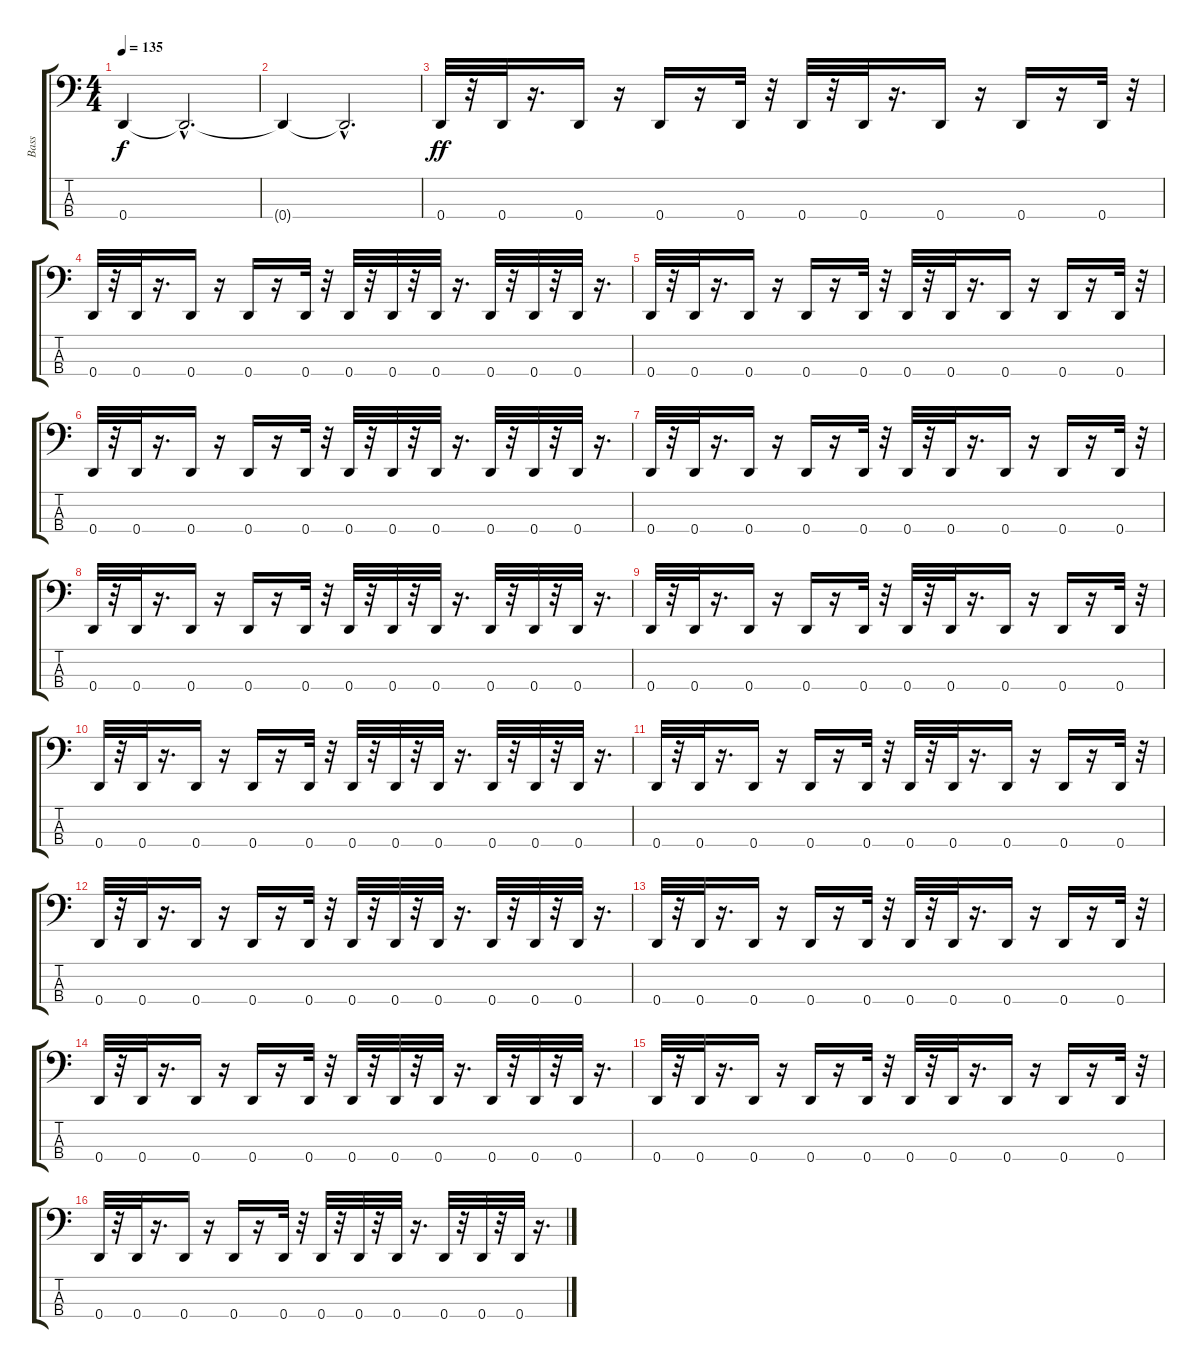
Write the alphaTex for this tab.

\track ("Bass" "Bass") {instrument electricbasspick}
\staff {score tabs}
\tuning (G2 D2 A1 D1) {hide}
\ts (4 4)
\tempo 135
\clef f4
\ks c
0.4{t}.4{dy f} 0.4{hac t}.2{d} |
0.4{t}.4 0.4{hac t}.2{d} |
0.4.32{dy ff} r.32 0.4.32 r.16{d} 0.4.16 r.16 0.4.16 r.16 0.4.32 r.32 0.4.32 r.32 0.4.32 r.16{d} 0.4.16 r.16 0.4.16 r.16 0.4.32 r.32 |
0.4.32 r.32 0.4.32 r.16{d} 0.4.16 r.16 0.4.16 r.16 0.4.32 r.32 0.4.32 r.32 0.4.32 r.32 0.4.32 r.16{d} 0.4.32 r.32 0.4.32 r.32 0.4.32 r.16{d} |
0.4.32 r.32 0.4.32 r.16{d} 0.4.16 r.16 0.4.16 r.16 0.4.32 r.32 0.4.32 r.32 0.4.32 r.16{d} 0.4.16 r.16 0.4.16 r.16 0.4.32 r.32 |
0.4.32 r.32 0.4.32 r.16{d} 0.4.16 r.16 0.4.16 r.16 0.4.32 r.32 0.4.32 r.32 0.4.32 r.32 0.4.32 r.16{d} 0.4.32 r.32 0.4.32 r.32 0.4.32 r.16{d} |
0.4.32 r.32 0.4.32 r.16{d} 0.4.16 r.16 0.4.16 r.16 0.4.32 r.32 0.4.32 r.32 0.4.32 r.16{d} 0.4.16 r.16 0.4.16 r.16 0.4.32 r.32 |
0.4.32 r.32 0.4.32 r.16{d} 0.4.16 r.16 0.4.16 r.16 0.4.32 r.32 0.4.32 r.32 0.4.32 r.32 0.4.32 r.16{d} 0.4.32 r.32 0.4.32 r.32 0.4.32 r.16{d} |
0.4.32 r.32 0.4.32 r.16{d} 0.4.16 r.16 0.4.16 r.16 0.4.32 r.32 0.4.32 r.32 0.4.32 r.16{d} 0.4.16 r.16 0.4.16 r.16 0.4.32 r.32 |
0.4.32 r.32 0.4.32 r.16{d} 0.4.16 r.16 0.4.16 r.16 0.4.32 r.32 0.4.32 r.32 0.4.32 r.32 0.4.32 r.16{d} 0.4.32 r.32 0.4.32 r.32 0.4.32 r.16{d} |
0.4.32 r.32 0.4.32 r.16{d} 0.4.16 r.16 0.4.16 r.16 0.4.32 r.32 0.4.32 r.32 0.4.32 r.16{d} 0.4.16 r.16 0.4.16 r.16 0.4.32 r.32 |
0.4.32 r.32 0.4.32 r.16{d} 0.4.16 r.16 0.4.16 r.16 0.4.32 r.32 0.4.32 r.32 0.4.32 r.32 0.4.32 r.16{d} 0.4.32 r.32 0.4.32 r.32 0.4.32 r.16{d} |
0.4.32 r.32 0.4.32 r.16{d} 0.4.16 r.16 0.4.16 r.16 0.4.32 r.32 0.4.32 r.32 0.4.32 r.16{d} 0.4.16 r.16 0.4.16 r.16 0.4.32 r.32 |
0.4.32 r.32 0.4.32 r.16{d} 0.4.16 r.16 0.4.16 r.16 0.4.32 r.32 0.4.32 r.32 0.4.32 r.32 0.4.32 r.16{d} 0.4.32 r.32 0.4.32 r.32 0.4.32 r.16{d} |
0.4.32 r.32 0.4.32 r.16{d} 0.4.16 r.16 0.4.16 r.16 0.4.32 r.32 0.4.32 r.32 0.4.32 r.16{d} 0.4.16 r.16 0.4.16 r.16 0.4.32 r.32 |
0.4.32 r.32 0.4.32 r.16{d} 0.4.16 r.16 0.4.16 r.16 0.4.32 r.32 0.4.32 r.32 0.4.32 r.32 0.4.32 r.16{d} 0.4.32 r.32 0.4.32 r.32 0.4.32 r.16{d}
